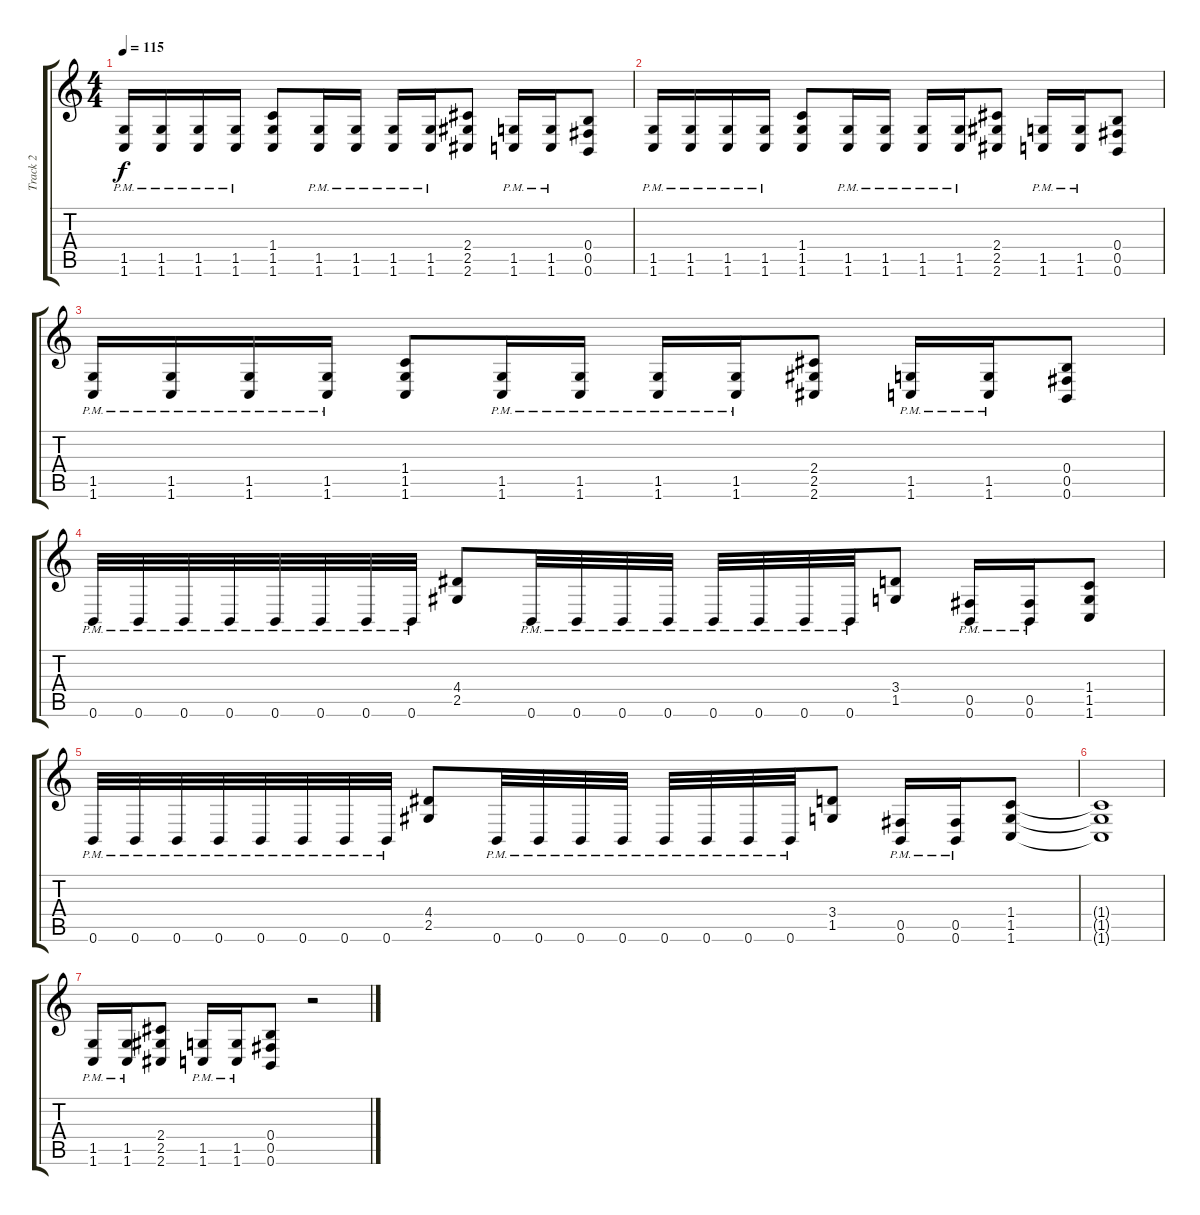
\track ("Track 2" "Track 2") {instrument distortionguitar}
\staff {score tabs}
\tuning (Db4 Ab3 E3 B2 Gb2 B1) {hide}
\ts (4 4)
\tempo 115
\clef g2
\ks c
(1.5{pm} 1.6{pm}).16{dy f} (1.5{pm} 1.6{pm}).16 (1.5{pm} 1.6{pm}).16 (1.5{pm} 1.6{pm}).16 (1.4 1.5 1.6).8 (1.5{pm} 1.6{pm}).16 (1.5{pm} 1.6{pm}).16 (1.5{pm} 1.6{pm}).16 (1.5{pm} 1.6{pm}).16 (2.4 2.5 2.6).8 (1.5{pm} 1.6{pm}).16 (1.5{pm} 1.6{pm}).16 (0.4 0.5 0.6).8 |
(1.5{pm} 1.6{pm}).16 (1.5{pm} 1.6{pm}).16 (1.5{pm} 1.6{pm}).16 (1.5{pm} 1.6{pm}).16 (1.4 1.5 1.6).8 (1.5{pm} 1.6{pm}).16 (1.5{pm} 1.6{pm}).16 (1.5{pm} 1.6{pm}).16 (1.5{pm} 1.6{pm}).16 (2.4 2.5 2.6).8 (1.5{pm} 1.6{pm}).16 (1.5{pm} 1.6{pm}).16 (0.4 0.5 0.6).8 |
(1.5{pm} 1.6{pm}).16 (1.5{pm} 1.6{pm}).16 (1.5{pm} 1.6{pm}).16 (1.5{pm} 1.6{pm}).16 (1.4 1.5 1.6).8 (1.5{pm} 1.6{pm}).16 (1.5{pm} 1.6{pm}).16 (1.5{pm} 1.6{pm}).16 (1.5{pm} 1.6{pm}).16 (2.4 2.5 2.6).8 (1.5{pm} 1.6{pm}).16 (1.5{pm} 1.6{pm}).16 (0.4 0.5 0.6).8 |
0.6{pm}.32 0.6{pm}.32 0.6{pm}.32 0.6{pm}.32 0.6{pm}.32 0.6{pm}.32 0.6{pm}.32 0.6{pm}.32 (4.4 2.5).8 0.6{pm}.32 0.6{pm}.32 0.6{pm}.32 0.6{pm}.32 0.6{pm}.32 0.6{pm}.32 0.6{pm}.32 0.6{pm}.32 (3.4 1.5).8 (0.5{pm} 0.6{pm}).16 (0.5{pm} 0.6{pm}).16 (1.4 1.5 1.6).8 |
0.6{pm}.32 0.6{pm}.32 0.6{pm}.32 0.6{pm}.32 0.6{pm}.32 0.6{pm}.32 0.6{pm}.32 0.6{pm}.32 (4.4 2.5).8 0.6{pm}.32 0.6{pm}.32 0.6{pm}.32 0.6{pm}.32 0.6{pm}.32 0.6{pm}.32 0.6{pm}.32 0.6{pm}.32 (3.4 1.5).8 (0.5{pm} 0.6{pm}).16 (0.5{pm} 0.6{pm}).16 (1.4 1.5 1.6).8 |
(1.4{t} 1.5{t} 1.6{t}).1 |
(1.5{pm} 1.6{pm}).16 (1.5{pm} 1.6{pm}).16 (2.4 2.5 2.6).8 (1.5{pm} 1.6{pm}).16 (1.5{pm} 1.6{pm}).16 (0.4 0.5 0.6).8 r.2
